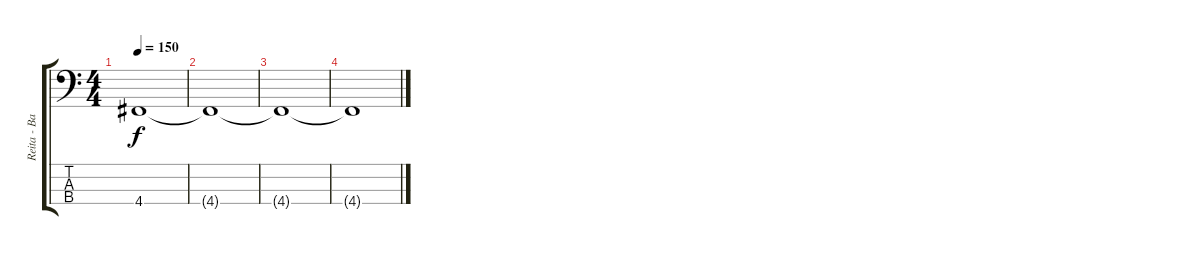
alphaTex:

\track ("Reita - Bass" "Reita - Ba") {instrument electricbasspick}
\staff {score tabs}
\tuning (F2 C2 G1 D1) {hide}
\ts (4 4)
\tempo 150
\clef f4
\ks c
4.4{t}.1{dy f} |
4.4{t}.1 |
4.4{t}.1 |
4.4{t}.1
